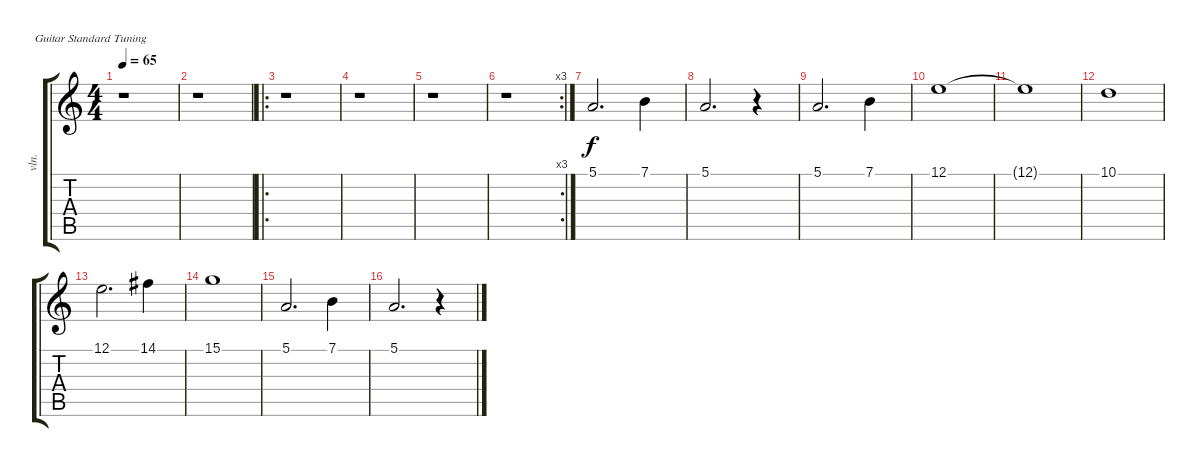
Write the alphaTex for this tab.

\defaultSystemsLayout 4
\bracketExtendMode groupsimilarinstruments
\otherSystemsTrackNameOrientation horizontal
\track ("Strings 2" "vln.") {instrument stringensemble1}
\staff {score tabs}
\tuning (E4 B3 G3 D3 A2 E2)
\ts (4 4)
\tempo 65
\clef g2
\ks c
r.1{dy f instrument stringensemble1} |
r.1 |
\ro
r.1 |
r.1 |
r.1 |
\rc 3
r.1 |
5.1.2{d} 7.1.4 |
5.1.2{d} r.4 |
5.1.2{d} 7.1.4 |
12.1.1 |
12.1{t}.1 |
10.1.1 |
12.1.2{d} 14.1{acc #}.4 |
15.1.1 |
5.1.2{d} 7.1.4 |
5.1.2{d} r.4
